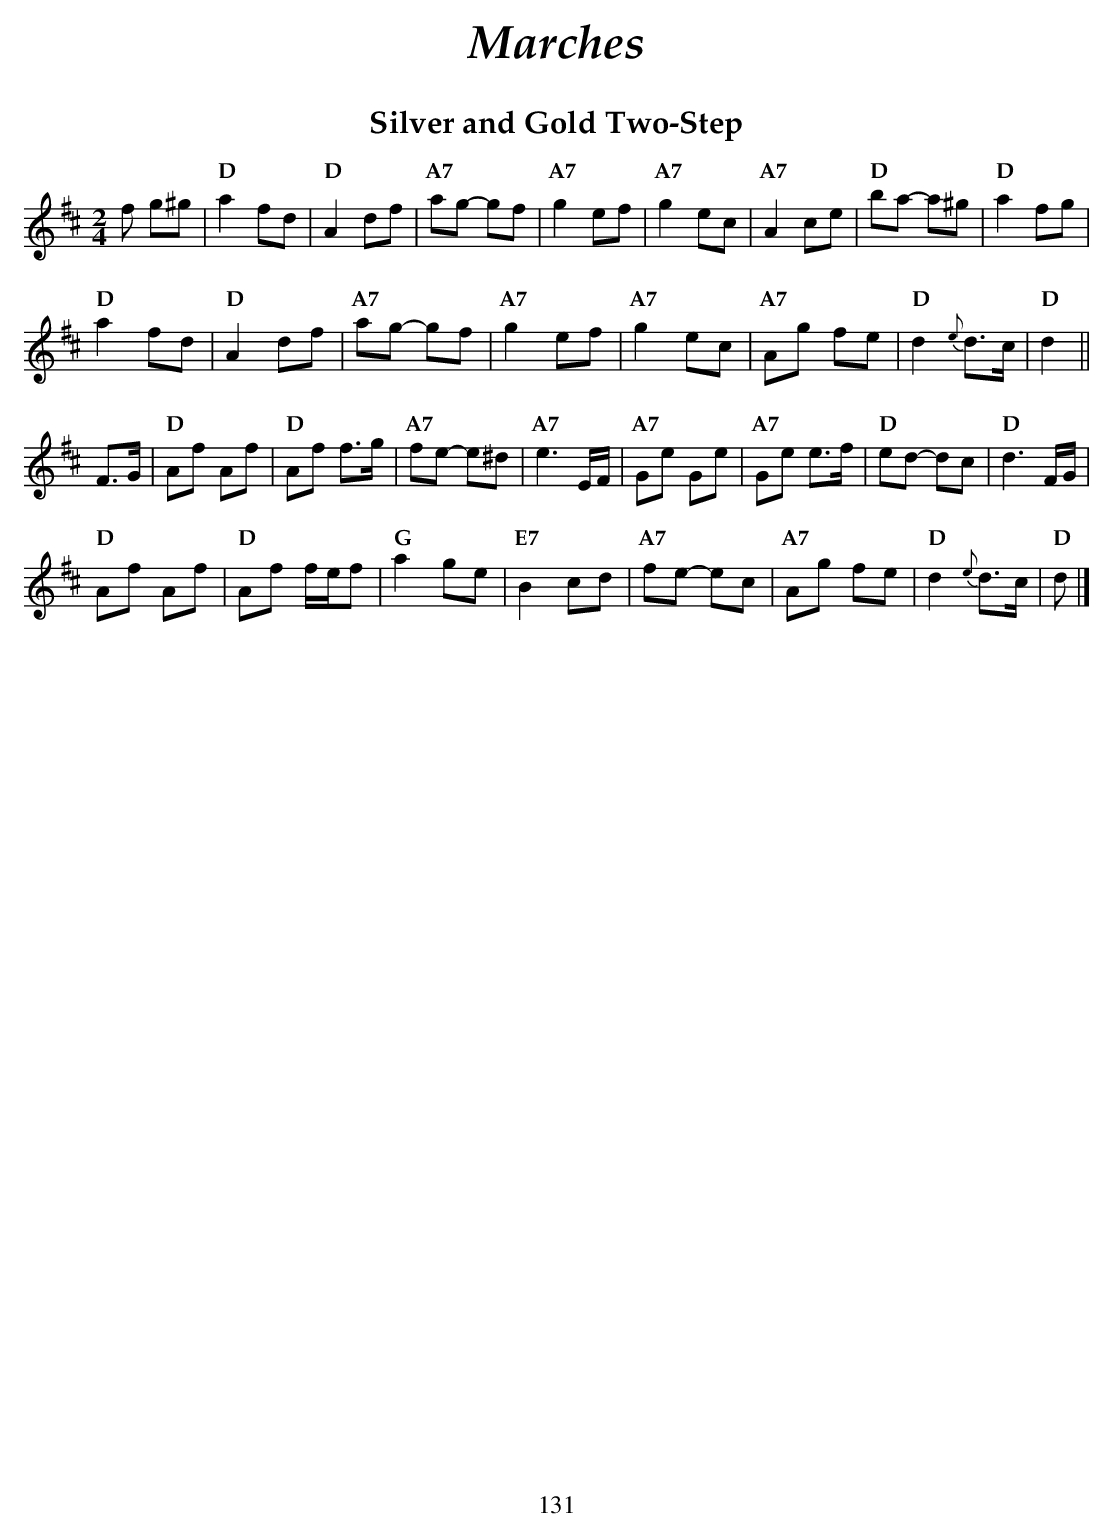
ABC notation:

X:1
T:Silver and Gold Two-Step
M:2/4
L:1/8
K:D
f g^g |\
"D"  a2fd | "D"  A2df  | "A7" ag- gf   | "A7" g2ef |\
"A7" g2ec | "A7" A2ce  | "D" ba-  a^g  | "D"  a2fg |
"D"  a2fd | "D"  A2df  | "A7" ag- gf   | "A7" g2ef |\
"A7" g2ec | "A7" Ag fe | "D" d2 {e}d>c | "D"  d2 ||
F>G |\
"D"  Af Af  | "D"  Af f>g   | "A7" fe- e^d   | "A7" e3 E/F/ |\
"A7" Ge Ge  | "A7" Ge e>f   | "D"  ed- dc    | "D" d3 F/G/  |
"D"  Af Af  | "D"  Af f/e/f | "G" a2ge       | "E7" B2cd    |\
"A7" fe- ec | "A7" Ag fe    | "D"  d2 {e}d>c | "D" d        |]
